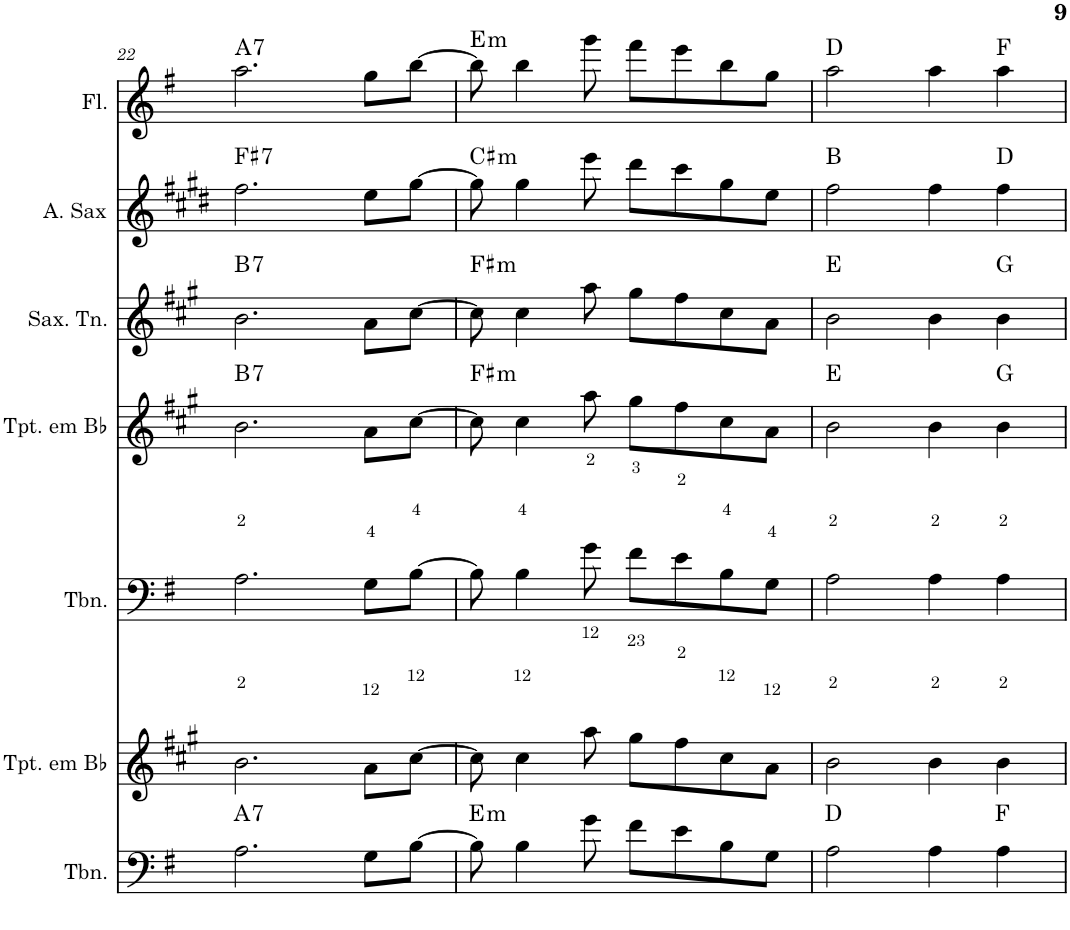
**kern	**harte	**kern	**kern	**kern	**harte	**kern	**harte	**kern	**harte	**kern	**harte
*part7	*part7	*part6	*part5	*part4	*part4	*part3	*part3	*part2	*part2	*part1	*part1
*staff7	*	*staff6	*staff5	*staff4	*	*staff3	*	*staff2	*	*staff1	*
*I"Trombone	*	*I"Trompete em Bb	*I"Trombone	*I"Trompete em Bb	*	*I"Saxofone Tenor	*	*I"Saxofone Alto	*	*I"Flauta Transversal	*
*I'Tbn.	*	*I'Tpt. em Bb	*I'Tbn.	*I'Tpt. em Bb	*	*I'Sax. Tn.	*	*	*	*I'Fl.	*
!!LO:PB:g=z
*clefF4	*	*clefG2	*clefF4	*clefG2	*	*clefG2	*	*clefG2	*	*clefG2	*
*	*	*Trd1c2	*	*Trd1c2	*	*Trd8c14	*	*Trd5c9	*	*	*
*k[f#]	*	*k[f#c#g#]	*k[f#]	*k[f#c#g#]	*	*k[f#c#g#]	*	*k[f#c#g#d#]	*	*k[f#]	*
*G:	*	*A:	*G:	*A:	*	*A:	*	*E:	*	*G:	*
*M4/4	*	*M4/4	*M4/4	*M4/4	*	*M4/4	*	*M4/4	*	*M4/4	*
=22	=22	=22	=22	=22	=22	=22	=22	=22	=22	=22	=22
!	!LO:H:kt=7	!	!	!	!LO:H:kt=7	!	!LO:H:kt=7	!	!LO:H:kt=7	!	!LO:H:kt=7
2.A\	A:7	2.b\	2.A\	2.b\	B:7	2.b\	B:7	2.ff#\	F#:7	2.aa\	A:7
8G\L	.	8a\L	8G\L	8a\L	.	8a\L	.	8ee\L	.	8gg\L	.
[8B\J	.	[8cc#\J	[8B\J	[8cc#\J	.	[8cc#\J	.	[8gg#\J	.	[8bb\J	.
=23	=23	=23	=23	=23	=23	=23	=23	=23	=23	=23	=23
!	!LO:H:kt=m	!	!	!	!LO:H:kt=m	!	!LO:H:kt=m	!	!LO:H:kt=m	!	!LO:H:kt=m
8B\]	E:min	8cc#\]	8B\]	8cc#\]	F#:min	8cc#\]	F#:min	8gg#\]	C#:min	8bb\]	E:min
4B\	.	4cc#\	4B\	4cc#\	.	4cc#\	.	4gg#\	.	4bb\	.
8g\	.	8aa\	8g\	8aa\	.	8aa\	.	8eee\	.	8ggg\	.
8f#\L	.	8gg#\L	8f#\L	8gg#\L	.	8gg#\L	.	8ddd#\L	.	8fff#\L	.
8e\	.	8ff#\	8e\	8ff#\	.	8ff#\	.	8ccc#\	.	8eee\	.
8B\	.	8cc#\	8B\	8cc#\	.	8cc#\	.	8gg#\	.	8bb\	.
8G\J	.	8a\J	8G\J	8a\J	.	8a\J	.	8ee\J	.	8gg\J	.
=24	=24	=24	=24	=24	=24	=24	=24	=24	=24	=24	=24
2A\	D:maj	2b\	2A\	2b\	E:maj	2b\	E:maj	2ff#\	B:maj	2aa\	D:maj
4A\	.	4b\	4A\	4b\	.	4b\	.	4ff#\	.	4aa\	.
4A\	F:maj	4b\	4A\	4b\	G:maj	4b\	G:maj	4ff#\	D:maj	4aa\	F:maj
=	=	=	=	=	=	=	=	=	=	=	=
*-	*-	*-	*-	*-	*-	*-	*-	*-	*-	*-	*-
